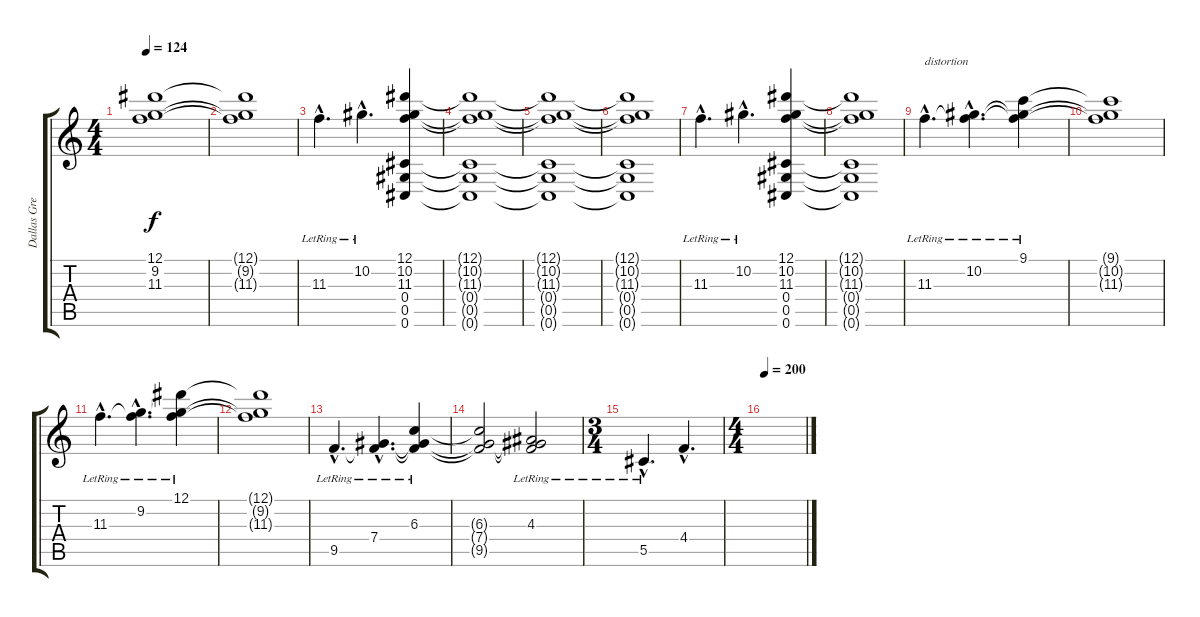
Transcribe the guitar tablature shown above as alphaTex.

\track ("Dallas Green (Guitar 2)" "Dallas Gre") {instrument overdrivenguitar}
\staff {score tabs}
\tuning (Eb4 Bb3 Gb3 Db3 Ab2 Db2) {hide}
\ts (4 4)
\tempo 124
\clef g2
\ks c
(12.1{t} 9.2{t} 11.3{t}).1{dy f} |
(12.1{t} 9.2{t} 11.3{t}).1 |
11.3{hac lr}.4{d} 10.2{hac lr}.4{d} (12.1 10.2 11.3 0.4 0.5 0.6).4 |
(12.1{t} 10.2{t} 11.3{t} 0.4{t} 0.5{t} 0.6{t}).1 |
(12.1{t} 10.2{t} 11.3{t} 0.4{t} 0.5{t} 0.6{t}).1 |
(12.1{t} 10.2{t} 11.3{t} 0.4{t} 0.5{t} 0.6{t}).1 |
11.3{hac lr}.4{d} 10.2{hac lr}.4{d} (12.1 10.2 11.3 0.4 0.5 0.6).4 |
(12.1{t} 10.2{t} 11.3{t} 0.4{t} 0.5{t} 0.6{t}).1 |
11.3{hac lr}.4{d txt "distortion" instrument overdrivenguitar} (10.2{hac lr} 11.3{hac t}).4{d} (9.1{lr} 10.2{t} 11.3{t}).4 |
(9.1{t} 10.2{t} 11.3{t}).1 |
11.3{hac lr}.4{d} (9.2{hac lr} 11.3{hac t}).4{d} (12.1{lr} 9.2{t} 11.3{t}).4 |
(12.1{t} 9.2{t} 11.3{t}).1 |
9.5{hac lr}.4{d instrument overdrivenguitar} (7.4{hac lr} 9.5{hac t}).4{d} (6.3{lr} 7.4{t} 9.5{t}).4 |
(6.3{t} 7.4{t} 9.5{t}).2 (4.3{lr} 7.4{t} 9.5{t}).2 |
\ts (3 4)
5.5{hac lr}.4{d} 4.4{hac}.4{d} |
\ts (4 4)
\tempo 200
